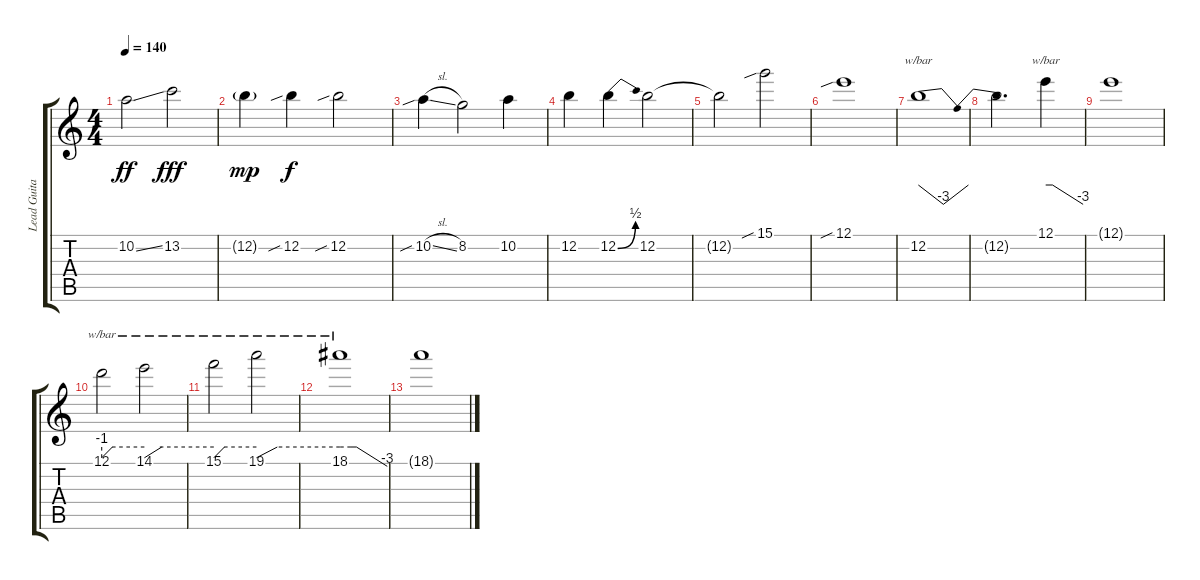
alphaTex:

\track ("Lead Guitar" "Lead Guita") {instrument electricguitarclean}
\staff {score tabs}
\tuning (E4 B3 G3 D3 A2 E2) {hide}
\ts (4 4)
\tempo 140
\clef g2
\ks c
10.2{ss}.2{dy ff} 13.2.2{dy fff} |
12.2{g}.4{dy mp} 12.2{sib}.4{dy f} 12.2{sib}.2 |
10.2{sib sl}.4 8.2.2 10.2.4 |
12.2.4 12.2{be (bend 0 0 60 2)}.4 12.2.2 |
12.2{t}.2 15.1{sib}.2 |
12.1{sib}.1 |
12.2.1{tbe (dip default 0 0 31 -12 60 0)} |
12.2{t}.2{d} 12.1.4{tbe (custom default 0 0 11 0 60 -12)} |
12.1{t}.1 |
12.1.2{tbe (custom default 0 -4 15 0 60 0)} 14.1.2{tbe (custom default 0 -4 15 0 60 0)} |
15.1.2{tbe (custom default 0 -4 15 0 60 0)} 19.1.2{tbe (custom default 0 -4 15 0 60 0)} |
18.1.1{tbe (custom default 0 0 14 0 21 0 60 -12)} |
18.1{t}.1
